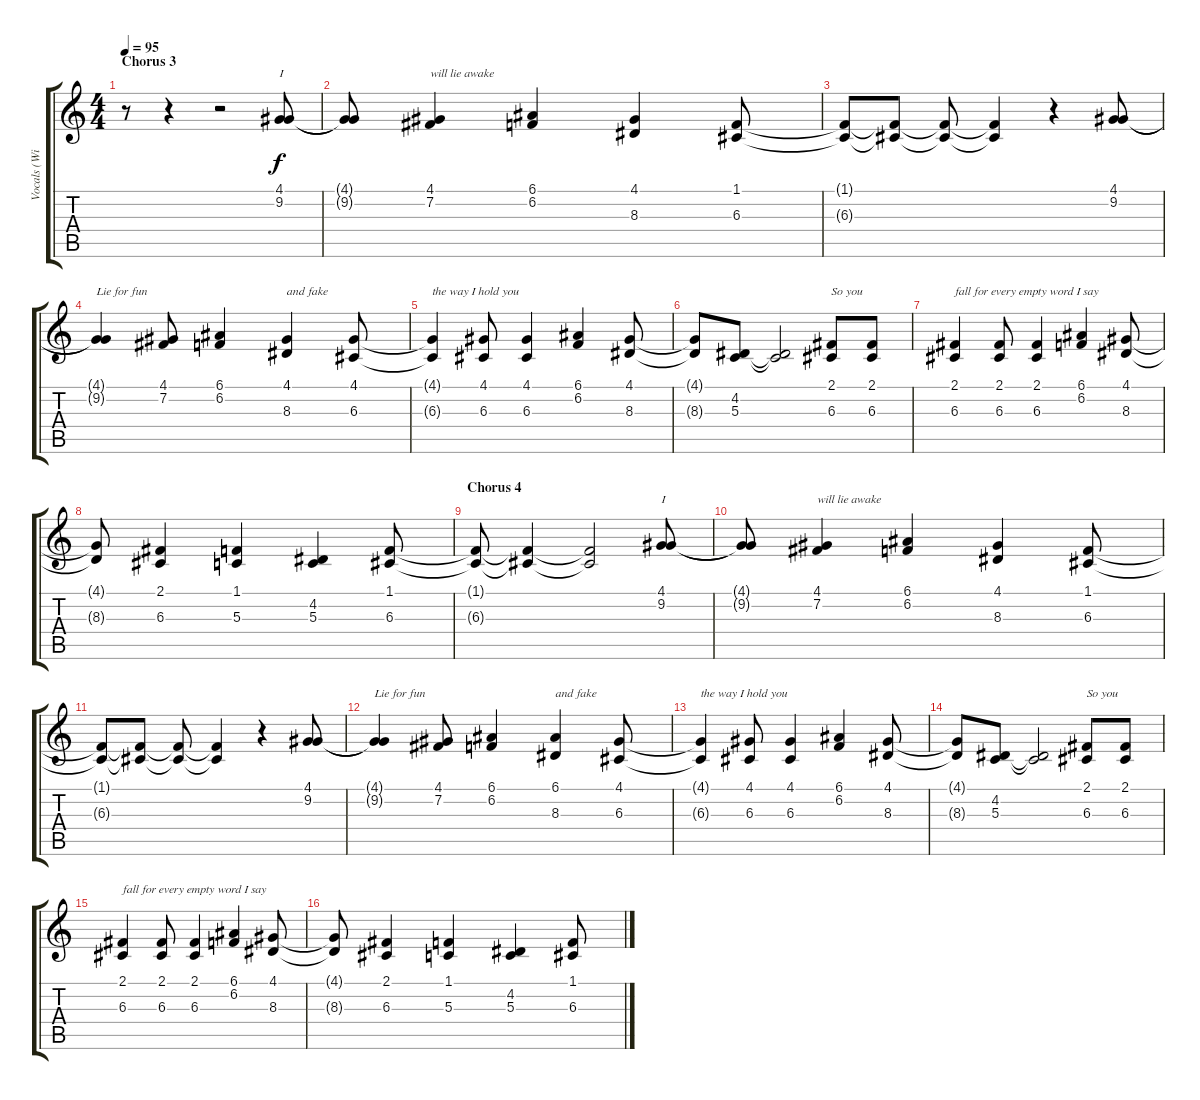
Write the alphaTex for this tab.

\track ("Vocals (With Harmonies)" "Vocals (Wi") {instrument clarinet}
\staff {score tabs}
\tuning (E4 B3 G3 D3 A2 E2) {hide}
\ts (4 4)
\section ("" "Chorus 3")
\tempo 95
\clef g2
\ks c
r.8{dy f} r.4 r.2 (4.1 9.2).8{txt "I"} |
(4.1{t} 9.2{t}).8 (4.1 7.2).4{txt "will lie awake"} (6.1 6.2).4 (4.1 8.3).4 (1.1 6.3).8 |
(1.1{t} 6.3{t}).8 (1.1{t} 6.3{t}).8 (1.1{t} 6.3{t}).8 (1.1{t} 6.3{t}).4 r.4 (4.1 9.2).8 |
(4.1{t} 9.2{t}).4{txt "Lie for fun"} (4.1 7.2).8 (6.1 6.2).4 (4.1 8.3).4{txt "and fake"} (4.1 6.3).8 |
(4.1{t} 6.3{t}).4{txt "the way I hold you"} (4.1 6.3).8 (4.1 6.3).4 (6.1 6.2).4 (4.1 8.3).8 |
(4.1{t} 8.3{t}).8 (4.2 5.3).8 (4.2{t} 5.3{t}).2 (2.1 6.3).8{txt "So you"} (2.1 6.3).8 |
(2.1 6.3).4{txt "fall for every empty word I say"} (2.1 6.3).8 (2.1 6.3).4 (6.1 6.2).4 (4.1 8.3).8 |
(4.1{t} 8.3{t}).8 (2.1 6.3).4 (1.1 5.3).4 (4.2 5.3).4 (1.1 6.3).8 |
\section ("" "Chorus 4")
(1.1{t} 6.3{t}).8 (1.1{t} 6.3{t}).4 (1.1{t} 6.3{t}).2 (4.1 9.2).8{txt "I"} |
(4.1{t} 9.2{t}).8 (4.1 7.2).4{txt "will lie awake"} (6.1 6.2).4 (4.1 8.3).4 (1.1 6.3).8 |
(1.1{t} 6.3{t}).8 (1.1{t} 6.3{t}).8 (1.1{t} 6.3{t}).8 (1.1{t} 6.3{t}).4 r.4 (4.1 9.2).8 |
(4.1{t} 9.2{t}).4{txt "Lie for fun"} (4.1 7.2).8 (6.1 6.2).4 (6.1 8.3).4{txt "and fake"} (4.1 6.3).8 |
(4.1{t} 6.3{t}).4{txt "the way I hold you"} (4.1 6.3).8 (4.1 6.3).4 (6.1 6.2).4 (4.1 8.3).8 |
(4.1{t} 8.3{t}).8 (4.2 5.3).8 (4.2{t} 5.3{t}).2 (2.1 6.3).8{txt "So you"} (2.1 6.3).8 |
(2.1 6.3).4{txt "fall for every empty word I say"} (2.1 6.3).8 (2.1 6.3).4 (6.1 6.2).4 (4.1 8.3).8 |
(4.1{t} 8.3{t}).8 (2.1 6.3).4 (1.1 5.3).4 (4.2 5.3).4 (1.1 6.3).8
